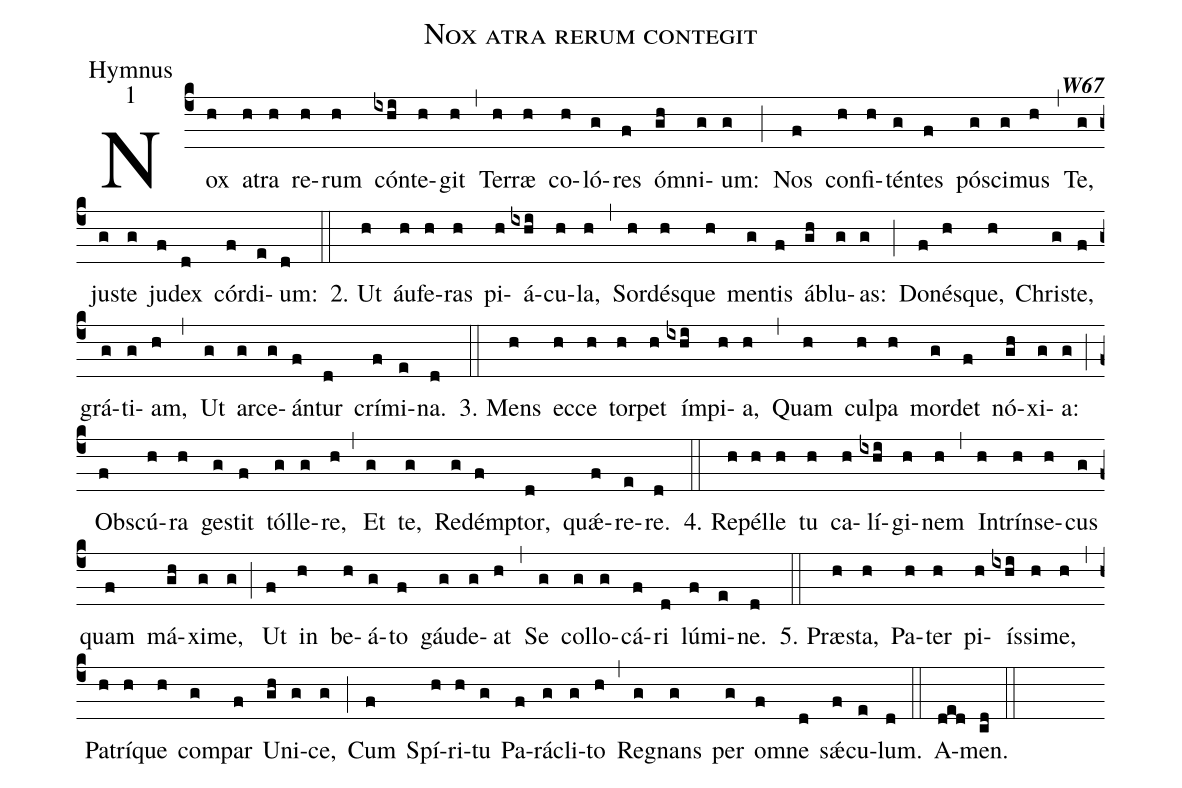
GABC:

name:Nox atra rerum contegit;
office-part:Hymnus;
mode:1;
commentary:{\bfseries W67};
%%
(c4) Nox(h) a(h)tra(h) re(h)rum(h) cón(ixhi)te(h)git(h) (,) Ter(h)ræ(h) co(h)ló(g)res(f) óm(gh)ni(g)um:(g)  (;)
Nos(f) con(h)fi(h)tén(g)tes(f) pó(g)sci(g)mus(h) (,) Te,(g) jus(g)te(g) ju(f)dex(d) cór(f)di(e)um:(d) (::)

2. Ut(h) áu(h)fe(h)ras(h) pi(h)á(ixhi)cu(h)la,(h) (,) Sor(h)dés(h)que(h) men(g)tis(f) áb(gh)lu(g)as:(g) (;)
Do(f)nés(h)que,(h) Chris(g)te,(f) grá(g)ti(g)am,(h) (,) Ut(g) ar(g)ce(g)án(f)tur(d) crí(f)mi(e)na.(d) (::)

3. Mens(h) ec(h)ce(h) tor(h)pet(h) ím(ixhi)pi(h)a,(h) (,) Quam(h) cul(h)pa(h) mor(g)det(f) nó(gh)xi(g)a:(g) (;)
Obs(f)cú(h)ra(h) ges(g)tit(f) tól(g)le(g)re,(h) (,) Et(g) te,(g) Red(g)émp(f)tor,(d) quǽ(f)re(e)re.(d)  (::)

4. Re(h)pél(h)le(h) tu(h) ca(h)lí(ixhi)gi(h)nem(h) (,) In(h)trín(h)se(h)cus(g) quam(f) má(gh)xi(g)me,(g) (;)
Ut(f) in(h) be(h)á(g)to(f) gáu(g)de(g)at(h) (,) Se(g) col(g)lo(g)cá(f)ri(d) lú(f)mi(e)ne.(d)    (::)

5. Præ(h)sta,(h) Pa(h)ter(h) pi(h)ís(ixhi)si(h)me,(h) (,) Pa(h)trí(h)que(h) com(g)par(f) U(gh)ni(g)ce,(g) (;)
Cum(f) Spí(h)ri(h)tu(g) Pa(f)rá(g)cli(g)to(h) (,) Re(g)gnans(g) per(g) om(f)ne(d) sǽ(f)cu(e)lum.(d) (::)

A(ded)men.(cd) (::)
